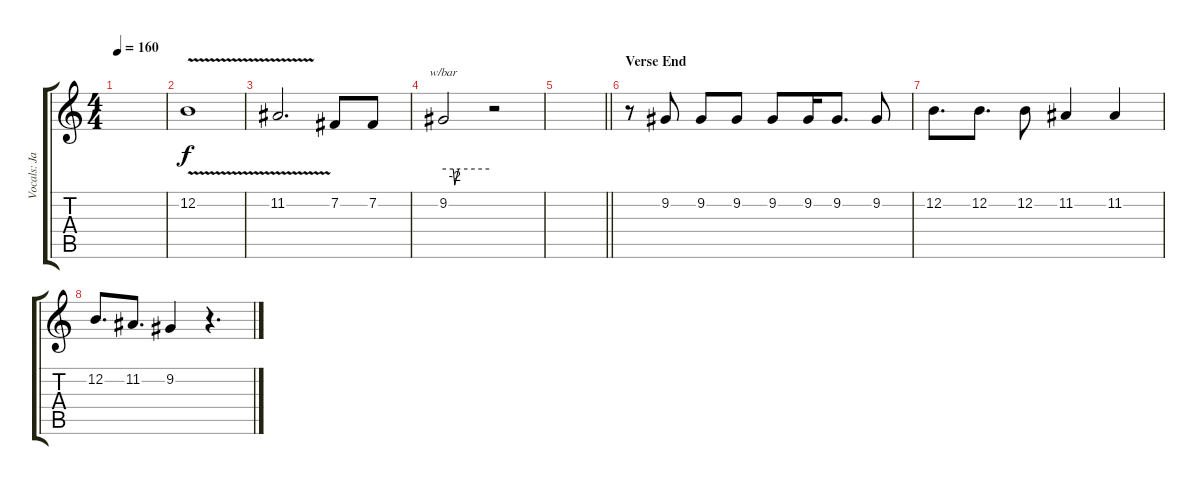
\track ("Vocals: Jackie Slaughter" "Vocals: Ja") {instrument lead2sawtooth}
\staff {score tabs}
\tuning (E4 B3 G3 D3 A2 E2) {hide}
\ts (4 4)
\tempo 160
\clef g2
\ks c
|
12.2{v}.1 |
11.2{v}.2{d} 7.2.8 7.2.8 |
9.2.2{tbe (custom default 0 0 13 0 15 -8 20 0 60 0)} r.2 |
\barLineRight lightlight
|
\section ("" "Verse End")
r.8 9.2.8 9.2.8 9.2.8 9.2.8 9.2.16 9.2.8{d} 9.2.8 |
12.2.8{d} 12.2.8{d} 12.2.8 11.2.4 11.2.4 |
12.2.8{d} 11.2.8{d} 9.2.4 r.4{d}
